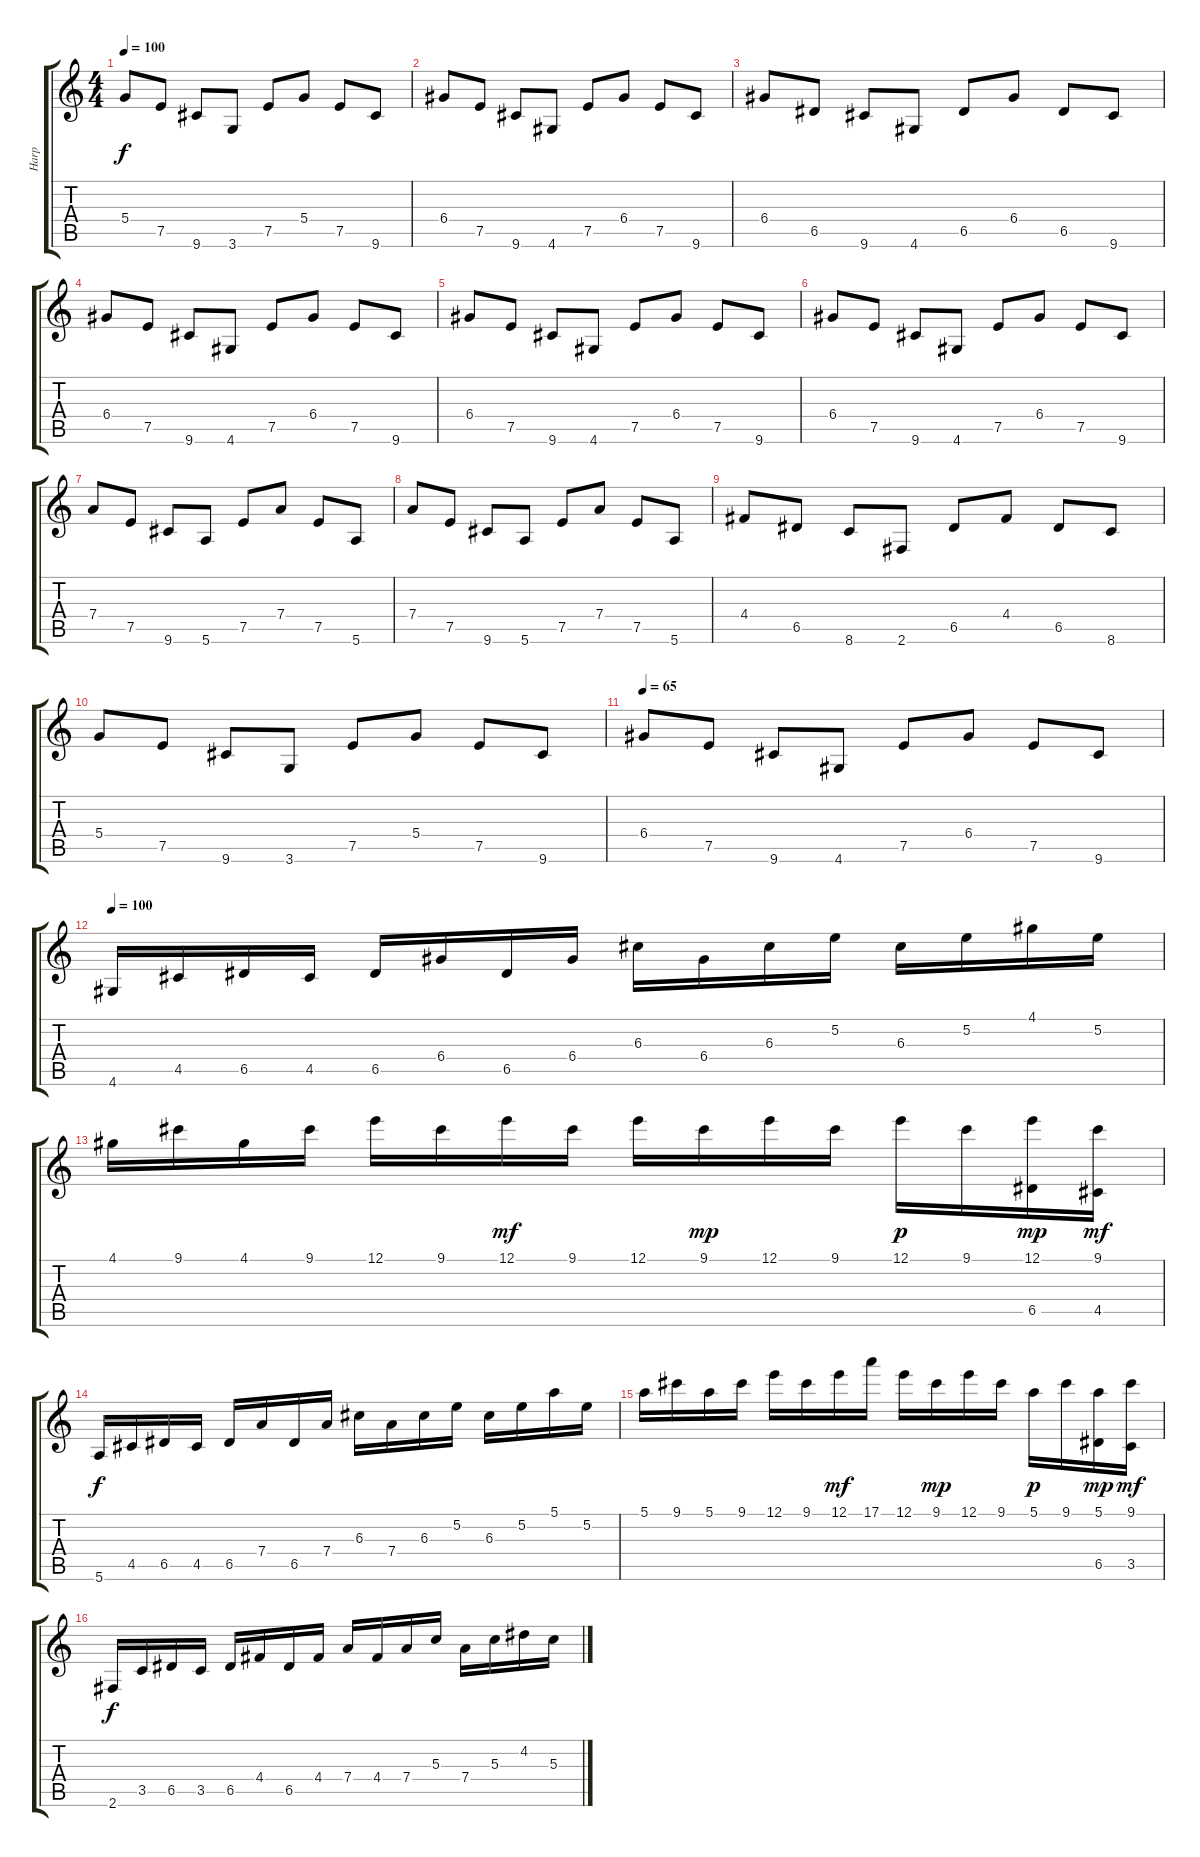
\track ("Harp" "Harp") {instrument orchestralharp}
\staff {score tabs}
\tuning (E5 B4 G4 D4 A3 E3) {hide}
\ts (4 4)
\tempo 100
\clef g2
\ks c
5.4.8{dy f} 7.5.8 9.6.8 3.6.8 7.5.8 5.4.8 7.5.8 9.6.8 |
6.4.8 7.5.8 9.6.8 4.6.8 7.5.8 6.4.8 7.5.8 9.6.8 |
6.4.8 6.5.8 9.6.8 4.6.8 6.5.8 6.4.8 6.5.8 9.6.8 |
6.4.8{volume 10 instrument fx5brightness} 7.5.8 9.6.8 4.6.8 7.5.8 6.4.8 7.5.8 9.6.8 |
6.4.8 7.5.8 9.6.8 4.6.8 7.5.8 6.4.8 7.5.8 9.6.8 |
6.4.8 7.5.8 9.6.8 4.6.8 7.5.8 6.4.8 7.5.8 9.6.8 |
7.4.8 7.5.8 9.6.8 5.6.8 7.5.8 7.4.8 7.5.8 5.6.8 |
7.4.8 7.5.8 9.6.8 5.6.8 7.5.8 7.4.8 7.5.8 5.6.8 |
4.4.8 6.5.8 8.6.8 2.6.8 6.5.8 4.4.8 6.5.8 8.6.8 |
5.4.8 7.5.8 9.6.8 3.6.8 7.5.8 5.4.8 7.5.8 9.6.8 |
\tempo 65
6.4.8 7.5.8 9.6.8 4.6.8 7.5.8 6.4.8 7.5.8 9.6.8 |
\tempo 100
4.6.16{instrument orchestralharp} 4.5.16 6.5.16 4.5.16 6.5.16 6.4.16 6.5.16 6.4.16 6.3.16 6.4.16 6.3.16 5.2.16 6.3.16 5.2.16 4.1.16 5.2.16 |
4.1.16 9.1.16 4.1.16 9.1.16 12.1.16 9.1.16 12.1.16{dy mf} 9.1.16 12.1.16 9.1.16{dy mp} 12.1.16 9.1.16 12.1.16{dy p} 9.1.16 (12.1 6.5).16{dy mp} (9.1 4.5).16{dy mf} |
5.6.16{dy f} 4.5.16 6.5.16 4.5.16 6.5.16 7.4.16 6.5.16 7.4.16 6.3.16 7.4.16 6.3.16 5.2.16 6.3.16 5.2.16 5.1.16 5.2.16 |
5.1.16 9.1.16 5.1.16 9.1.16 12.1.16 9.1.16 12.1.16{dy mf} 17.1.16 12.1.16 9.1.16{dy mp} 12.1.16 9.1.16 5.1.16{dy p} 9.1.16 (5.1 6.5).16{dy mp} (9.1 3.5).16{dy mf} |
2.6.16{dy f} 3.5.16 6.5.16 3.5.16 6.5.16 4.4.16 6.5.16 4.4.16 7.4.16 4.4.16 7.4.16 5.3.16 7.4.16 5.3.16 4.2.16 5.3.16
